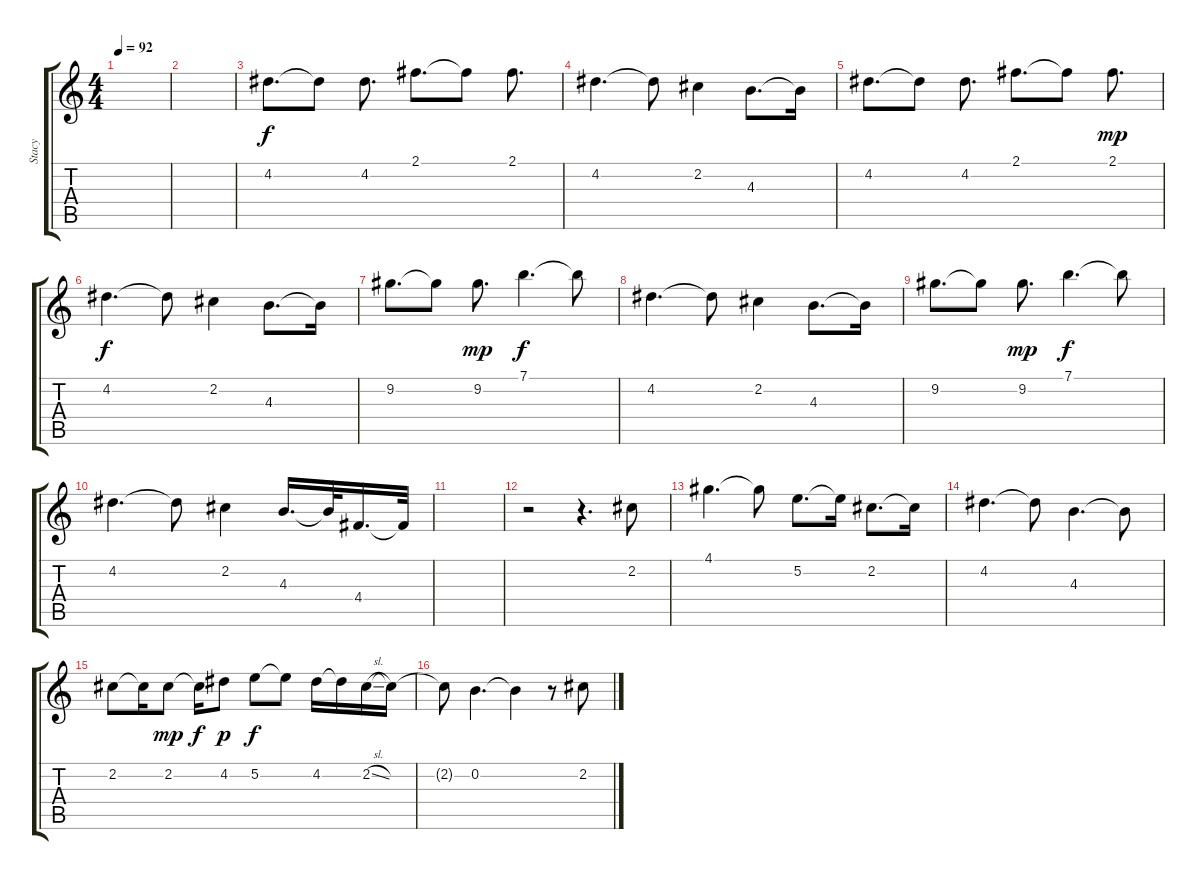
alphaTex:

\track ("Stacy" "Stacy") {instrument electricguitarjazz}
\staff {score tabs}
\tuning (E4 B3 G3 D3 A2 E2) {hide}
\ts (4 4)
\tempo 92
\clef g2
\ks c
|
|
4.2.8{d} 4.2{t}.8 4.2.8{d} 2.1.8{d} 2.1{t}.8 2.1.8{d} |
4.2.4{d} 4.2{t}.8 2.2.4 4.3.8{d} 4.3{t}.16 |
4.2.8{d} 4.2{t}.8 4.2.8{d} 2.1.8{d} 2.1{t}.8 2.1.8{d dy mp} |
4.2.4{d dy f} 4.2{t}.8 2.2.4 4.3.8{d} 4.3{t}.16 |
9.2.8{d} 9.2{t}.8 9.2.8{d dy mp} 7.1.4{d dy f} 7.1{t}.8 |
4.2.4{d} 4.2{t}.8 2.2.4 4.3.8{d} 4.3{t}.16 |
9.2.8{d} 9.2{t}.8 9.2.8{d dy mp} 7.1.4{d dy f} 7.1{t}.8 |
4.2.4{d} 4.2{t}.8 2.2.4 4.3.16{d} 4.3{t}.32 4.4.16{d} 4.4{t}.32 |
|
r.2 r.4{d} 2.2.8 |
4.1.4{d} 4.1{t}.8 5.2.8{d} 5.2{t}.16 2.2.8{d} 2.2{t}.16 |
4.2.4{d} 4.2{t}.8 4.3.4{d} 4.3{t}.8 |
2.2.8 2.2{t}.16 2.2.8{dy mp} 2.2{t}.16{dy f} 4.2.8{dy p} 5.2.8{dy f} 5.2{t}.8 4.2.16 4.2{t}.16 2.2{sl}.16 2.2{t}.16 |
2.2{t}.8 0.2.4{d} 0.2{t}.4 r.8 2.2.8
